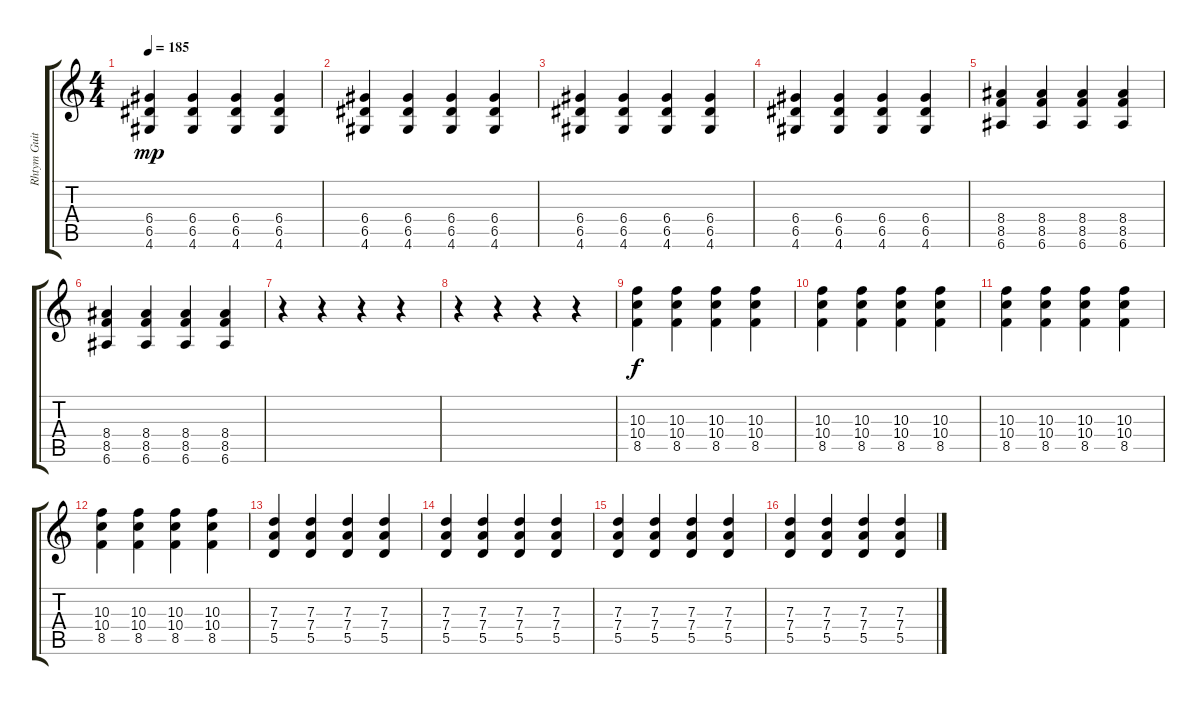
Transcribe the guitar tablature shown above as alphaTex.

\track ("Rhtym Guitar 2" "Rhtym Guit") {instrument acousticguitarsteel}
\staff {score tabs}
\tuning (E4 B3 G3 D3 A2 E2) {hide}
\ts (4 4)
\tempo 185
\clef g2
\ks c
(6.4 6.5 4.6).4{dy mp} (6.4 6.5 4.6).4 (6.4 6.5 4.6).4 (6.4 6.5 4.6).4 |
(6.4 6.5 4.6).4 (6.4 6.5 4.6).4 (6.4 6.5 4.6).4 (6.4 6.5 4.6).4 |
(6.4 6.5 4.6).4 (6.4 6.5 4.6).4 (6.4 6.5 4.6).4 (6.4 6.5 4.6).4 |
(6.4 6.5 4.6).4 (6.4 6.5 4.6).4 (6.4 6.5 4.6).4 (6.4 6.5 4.6).4 |
(8.4 8.5 6.6).4 (8.4 8.5 6.6).4 (8.4 8.5 6.6).4 (8.4 8.5 6.6).4 |
(8.4 8.5 6.6).4 (8.4 8.5 6.6).4 (8.4 8.5 6.6).4 (8.4 8.5 6.6).4 |
r.4 r.4 r.4 r.4 |
r.4 r.4 r.4 r.4 |
(10.3 10.4 8.5).4{dy f} (10.3 10.4 8.5).4 (10.3 10.4 8.5).4 (10.3 10.4 8.5).4 |
(10.3 10.4 8.5).4 (10.3 10.4 8.5).4 (10.3 10.4 8.5).4 (10.3 10.4 8.5).4 |
(10.3 10.4 8.5).4 (10.3 10.4 8.5).4 (10.3 10.4 8.5).4 (10.3 10.4 8.5).4 |
(10.3 10.4 8.5).4 (10.3 10.4 8.5).4 (10.3 10.4 8.5).4 (10.3 10.4 8.5).4 |
(7.3 7.4 5.5).4 (7.3 7.4 5.5).4 (7.3 7.4 5.5).4 (7.3 7.4 5.5).4 |
(7.3 7.4 5.5).4 (7.3 7.4 5.5).4 (7.3 7.4 5.5).4 (7.3 7.4 5.5).4 |
(7.3 7.4 5.5).4 (7.3 7.4 5.5).4 (7.3 7.4 5.5).4 (7.3 7.4 5.5).4 |
(7.3 7.4 5.5).4 (7.3 7.4 5.5).4 (7.3 7.4 5.5).4 (7.3 7.4 5.5).4
